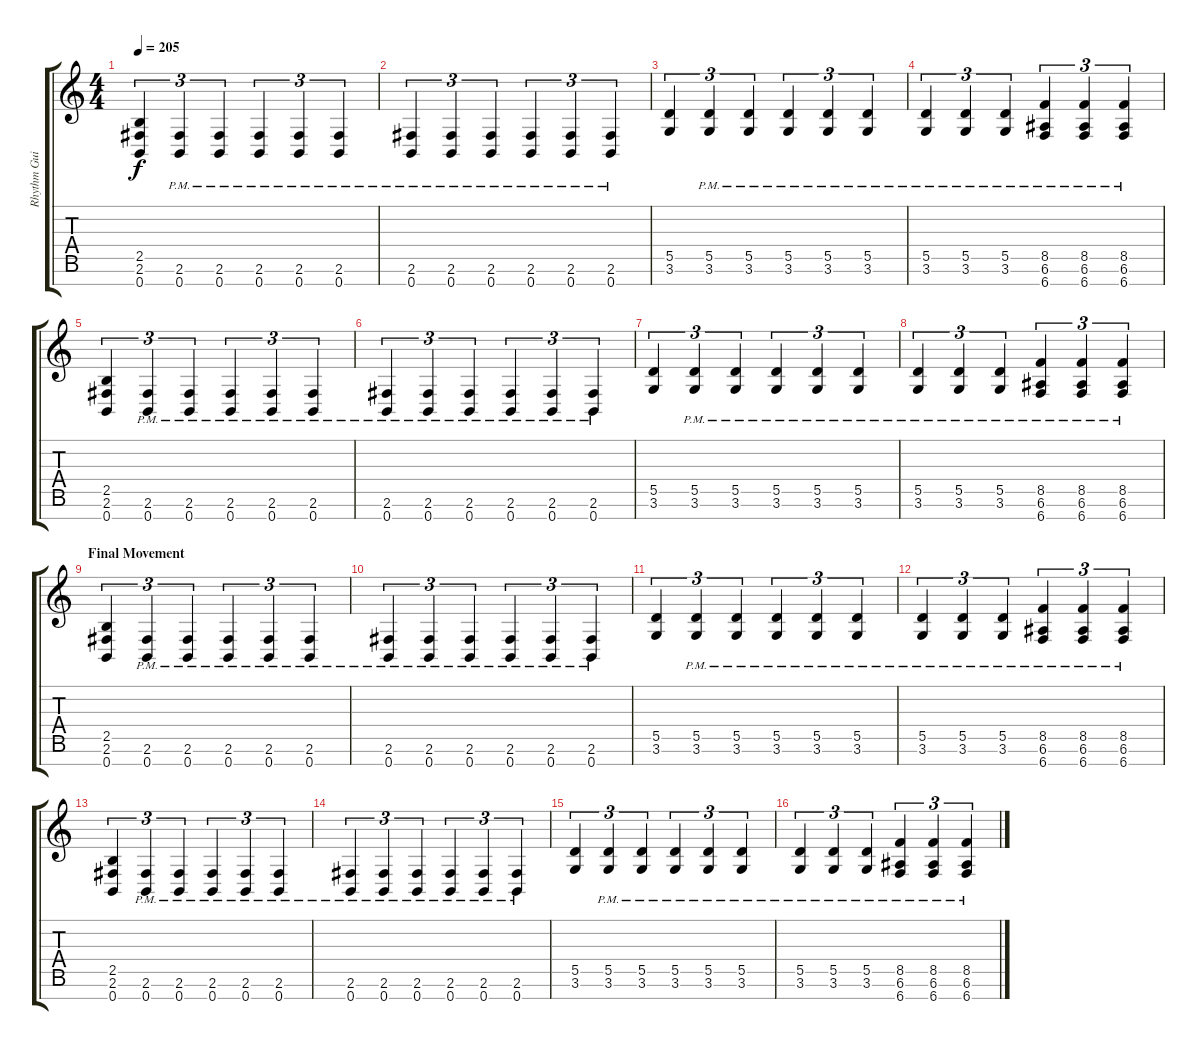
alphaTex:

\track ("Rhythm Guitar R" "Rhythm Gui") {instrument distortionguitar}
\staff {score tabs}
\tuning (E4 B3 G3 D3 A2 E2 B1) {hide}
\ts (4 4)
\tempo 205
\clef g2
\ks c
(2.5 2.6 0.7).4{tu (3 2) dy f} (2.6{pm} 0.7{pm}).4{tu (3 2)} (2.6{pm} 0.7{pm}).4{tu (3 2)} (2.6{pm} 0.7{pm}).4{tu (3 2)} (2.6{pm} 0.7{pm}).4{tu (3 2)} (2.6{pm} 0.7{pm}).4{tu (3 2)} |
(2.6{pm} 0.7{pm}).4{tu (3 2)} (2.6{pm} 0.7{pm}).4{tu (3 2)} (2.6{pm} 0.7{pm}).4{tu (3 2)} (2.6{pm} 0.7{pm}).4{tu (3 2)} (2.6{pm} 0.7{pm}).4{tu (3 2)} (2.6{pm} 0.7{pm}).4{tu (3 2)} |
(5.5 3.6).4{tu (3 2)} (5.5{pm} 3.6{pm}).4{tu (3 2)} (5.5{pm} 3.6{pm}).4{tu (3 2)} (5.5{pm} 3.6{pm}).4{tu (3 2)} (5.5{pm} 3.6{pm}).4{tu (3 2)} (5.5{pm} 3.6{pm}).4{tu (3 2)} |
(5.5{pm} 3.6{pm}).4{tu (3 2)} (5.5{pm} 3.6{pm}).4{tu (3 2)} (5.5{pm} 3.6{pm}).4{tu (3 2)} (8.5{pm} 6.6{pm} 6.7{pm}).4{tu (3 2)} (8.5{pm} 6.6{pm} 6.7{pm}).4{tu (3 2)} (8.5{pm} 6.6{pm} 6.7{pm}).4{tu (3 2)} |
(2.5 2.6 0.7).4{tu (3 2)} (2.6{pm} 0.7{pm}).4{tu (3 2)} (2.6{pm} 0.7{pm}).4{tu (3 2)} (2.6{pm} 0.7{pm}).4{tu (3 2)} (2.6{pm} 0.7{pm}).4{tu (3 2)} (2.6{pm} 0.7{pm}).4{tu (3 2)} |
(2.6{pm} 0.7{pm}).4{tu (3 2)} (2.6{pm} 0.7{pm}).4{tu (3 2)} (2.6{pm} 0.7{pm}).4{tu (3 2)} (2.6{pm} 0.7{pm}).4{tu (3 2)} (2.6{pm} 0.7{pm}).4{tu (3 2)} (2.6{pm} 0.7{pm}).4{tu (3 2)} |
(5.5 3.6).4{tu (3 2)} (5.5{pm} 3.6{pm}).4{tu (3 2)} (5.5{pm} 3.6{pm}).4{tu (3 2)} (5.5{pm} 3.6{pm}).4{tu (3 2)} (5.5{pm} 3.6{pm}).4{tu (3 2)} (5.5{pm} 3.6{pm}).4{tu (3 2)} |
(5.5{pm} 3.6{pm}).4{tu (3 2)} (5.5{pm} 3.6{pm}).4{tu (3 2)} (5.5{pm} 3.6{pm}).4{tu (3 2)} (8.5{pm} 6.6{pm} 6.7{pm}).4{tu (3 2)} (8.5{pm} 6.6{pm} 6.7{pm}).4{tu (3 2)} (8.5{pm} 6.6{pm} 6.7{pm}).4{tu (3 2)} |
\section ("" "Final Movement")
(2.5 2.6 0.7).4{tu (3 2)} (2.6{pm} 0.7{pm}).4{tu (3 2)} (2.6{pm} 0.7{pm}).4{tu (3 2)} (2.6{pm} 0.7{pm}).4{tu (3 2)} (2.6{pm} 0.7{pm}).4{tu (3 2)} (2.6{pm} 0.7{pm}).4{tu (3 2)} |
(2.6{pm} 0.7{pm}).4{tu (3 2)} (2.6{pm} 0.7{pm}).4{tu (3 2)} (2.6{pm} 0.7{pm}).4{tu (3 2)} (2.6{pm} 0.7{pm}).4{tu (3 2)} (2.6{pm} 0.7{pm}).4{tu (3 2)} (2.6{pm} 0.7{pm}).4{tu (3 2)} |
(5.5 3.6).4{tu (3 2)} (5.5{pm} 3.6{pm}).4{tu (3 2)} (5.5{pm} 3.6{pm}).4{tu (3 2)} (5.5{pm} 3.6{pm}).4{tu (3 2)} (5.5{pm} 3.6{pm}).4{tu (3 2)} (5.5{pm} 3.6{pm}).4{tu (3 2)} |
(5.5{pm} 3.6{pm}).4{tu (3 2)} (5.5{pm} 3.6{pm}).4{tu (3 2)} (5.5{pm} 3.6{pm}).4{tu (3 2)} (8.5{pm} 6.6{pm} 6.7{pm}).4{tu (3 2)} (8.5{pm} 6.6{pm} 6.7{pm}).4{tu (3 2)} (8.5{pm} 6.6{pm} 6.7{pm}).4{tu (3 2)} |
(2.5 2.6 0.7).4{tu (3 2)} (2.6{pm} 0.7{pm}).4{tu (3 2)} (2.6{pm} 0.7{pm}).4{tu (3 2)} (2.6{pm} 0.7{pm}).4{tu (3 2)} (2.6{pm} 0.7{pm}).4{tu (3 2)} (2.6{pm} 0.7{pm}).4{tu (3 2)} |
(2.6{pm} 0.7{pm}).4{tu (3 2)} (2.6{pm} 0.7{pm}).4{tu (3 2)} (2.6{pm} 0.7{pm}).4{tu (3 2)} (2.6{pm} 0.7{pm}).4{tu (3 2)} (2.6{pm} 0.7{pm}).4{tu (3 2)} (2.6{pm} 0.7{pm}).4{tu (3 2)} |
(5.5 3.6).4{tu (3 2)} (5.5{pm} 3.6{pm}).4{tu (3 2)} (5.5{pm} 3.6{pm}).4{tu (3 2)} (5.5{pm} 3.6{pm}).4{tu (3 2)} (5.5{pm} 3.6{pm}).4{tu (3 2)} (5.5{pm} 3.6{pm}).4{tu (3 2)} |
(5.5{pm} 3.6{pm}).4{tu (3 2)} (5.5{pm} 3.6{pm}).4{tu (3 2)} (5.5{pm} 3.6{pm}).4{tu (3 2)} (8.5{pm} 6.6{pm} 6.7{pm}).4{tu (3 2)} (8.5{pm} 6.6{pm} 6.7{pm}).4{tu (3 2)} (8.5{pm} 6.6{pm} 6.7{pm}).4{tu (3 2)}
